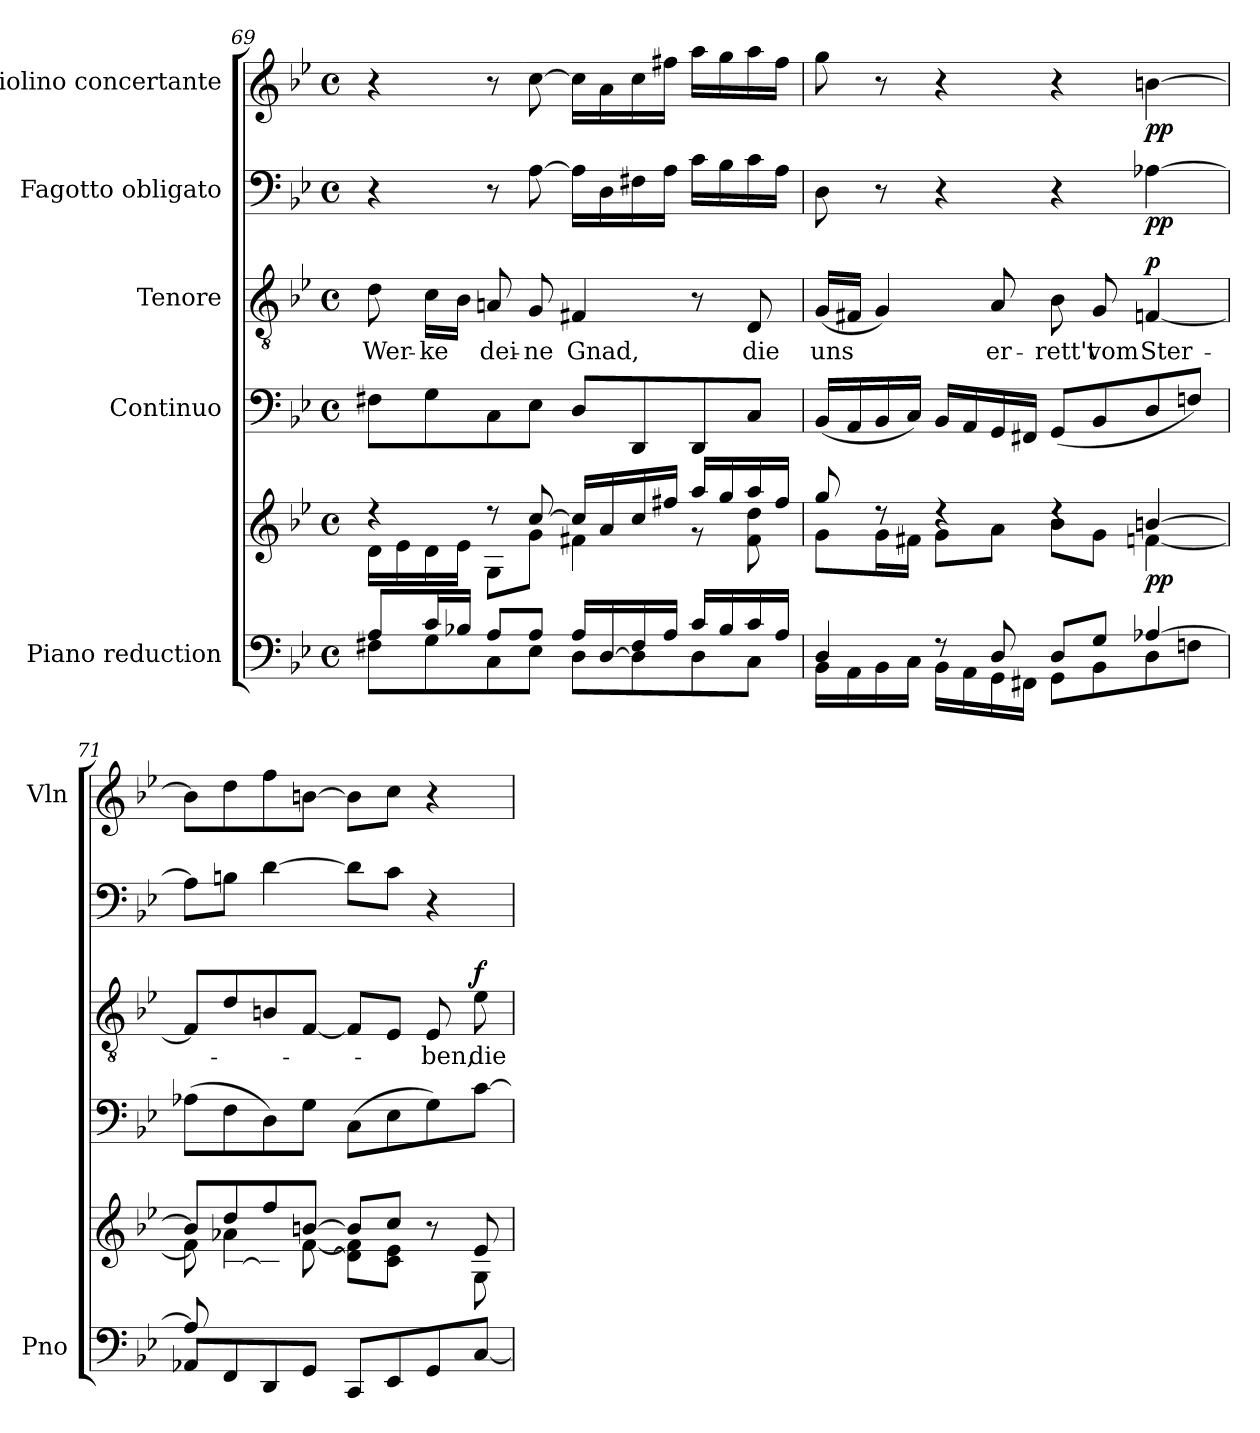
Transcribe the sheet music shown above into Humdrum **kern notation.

**kern	**kern	**dynam	**kern	**kern	**text	**dynam	**kern	**dynam	**kern	**dynam
*part5	*part5	*part5	*part4	*part3	*part3	*part3	*part2	*part2	*part1	*part1
*staff6	*staff5	*staff5/6	*staff4	*staff3	*staff3	*staff3	*staff2	*staff2	*staff1	*staff1
*I"Piano reduction	*	*	*I"Continuo	*I"Tenore	*	*	*I"Fagotto obligato	*	*I"Violino concertante	*
*I'Pno	*	*	*	*	*	*	*	*	*I'Vln	*
!!LO:LB:g=z
*clefF4	*clefG2	*	*clefF4	*clefGv2	*	*	*clefF4	*	*clefG2	*
*k[b-e-]	*k[b-e-]	*	*k[b-e-]	*k[b-e-]	*	*	*k[b-e-]	*	*k[b-e-]	*
*M4/4	*M4/4	*	*M4/4	*M4/4	*	*	*M4/4	*	*M4/4	*
*met(c)	*met(c)	*	*met(c)	*met(c)	*	*	*met(c)	*	*met(c)	*
=69	=69	=69	=69	=69	=69	=69	=69	=69	=69	=69
*^	*^	*	*	*	*	*	*	*	*	*
!	!	!	!	!	!	!	!LO:LY:b	!	!	!	!	!
8A/L	8F#X\L	4r	16d\LL	.	8F#X\L	8d\	Wer-	.	4r	.	4r	.
.	.	.	16e-\	.	.	.	.	.	.	.	.	.
!	!	!	!	!	!	!	!LO:LY:b	!	!	!	!	!
16c/L	8G\	.	16d\	.	8G\	16c\LL	-ke	.	.	.	.	.
16B-X/JJ	.	.	16e-\JJ	.	.	16B-\JJ	.	.	.	.	.	.
!	!	!	!	!	!	!	!LO:LY:b	!	!	!	!	!
8A/L	8C\	8r	8G\L	.	8C\	8An/	dei-	.	8r	.	8r	.
!	!	!	!	!	!	!	!LO:LY:b	!	!	!	!	!
8A/J	8E-\J	[8cc/	8g\J	.	8E-\J	8G/	-ne	.	[8A\	.	[8cc\	.
!	!	!	!	!	!	!	!LO:LY:b	!	!	!	!	!
16A/LL	8D\L	16cc/LL]	4f#X\	.	8D/L	4F#X/	Gnad,	.	16A\LL]	.	16cc\LL]	.
[16D/	.	16a/	.	.	.	.	.	.	16D\	.	16a\	.
16F#/	8D\]	16cc/	.	.	8DD/	.	.	.	16F#X\	.	16cc\	.
16A/JJ	.	16ff#X/JJ	.	.	.	.	.	.	16A\JJ	.	16ff#X\JJ	.
16c/LL	8D\	16aa/LL	8r	.	8DD/	8r	.	.	16c\LL	.	16aa\LL	.
16B-/	.	16gg/	.	.	.	.	.	.	16B-\	.	16gg\	.
!	!	!	!	!	!	!	!LO:LY:b	!	!	!	!	!
16c/	8C\J	16aa:/	8f#\ 8dd\	.	8C/J	8D/	die	.	16c\	.	16aa\	.
16A/JJ	.	16ff#/JJ	.	.	.	.	.	.	16A\JJ	.	16ff#\JJ	.
=70	=70	=70	=70	=70	=70	=70	=70	=70	=70	=70	=70	=70
!	!	!	!	!	!	!	!LO:LY:b	!	!	!	!	!
4D/	16BB-\LL	8gg/	8g\L	.	(<16BB-/LL	(<16G/LL	uns	.	8D\	.	8gg\	.
.	16AA\	.	.	.	16AA/	16F#X/JJ	.	.	.	.	.	.
.	16BB-\	8rdd	16g\L	.	16BB-/	4G/)	.	.	8r	.	8r	.
.	16C\JJ	.	16f#X\JJ	.	16C/JJ)	.	.	.	.	.	.	.
8r	16BB-\LL	4rdd	8g\L	.	16BB-/LL	.	.	.	4r	.	4r	.
.	16AA\	.	.	.	16AA/	.	.	.	.	.	.	.
!	!	!	!	!	!	!	!LO:LY:b	!	!	!	!	!
8D/	16GG\	.	8a\J	.	16GG/	8A/	er-	.	.	.	.	.
.	16FF#X\JJ	.	.	.	16FF#X/JJ	.	.	.	.	.	.	.
!	!	!	!	!	!	!	!LO:LY:b	!	!	!	!	!
8D/L	8GG\L	4rdd	8b-\L	.	(<8GG/L	8B-\	-rett't	.	4r	.	4r	.
!	!	!	!	!	!	!	!LO:LY:b	!	!	!	!	!
8G/J	8BB-\	.	8g\J	.	8BB-/	8G/	vom	.	.	.	.	.
!	!	!	!	!LO:DY:b	!	!	!LO:LY:b	!LO:DY:a	!	!LO:DY:b	!	!LO:DY:b
[4A-X/	8D\	[4bn/	[4fn\	pp	8D/	[4Fn/	Ster-	p	[4A-X\	pp	[4bn\	pp
.	8Fn\J	.	.	.	8Fn/J)	.	.	.	.	.	.	.
=71	=71	=71	=71	=71	=71	=71	=71	=71	=71	=71	=71	=71
*	*	*	*^	*	*	*	*	*	*	*	*	*
8A-/L]	8AA-X/L	8b/L]	8f\]	8ryy	.	(>8A-X\L	8F/L]	.	.	8A-\L]	.	8b\L]	.
4.ryy	8FF/	8dd/	4a-X\	[8Bn\	.	8F\	8d/	.	.	8Bn\J	.	8dd\	.
.	8DD/	8ff/	.	8B\]	.	8D\)	8Bn/	.	.	[4d\	.	8ff\	.
.	8GG/J	[8bn/J	[8f\	[8d\J	.	8G\J	[8F/J	.	.	.	.	[8bn\J	.
2ryy	8CC/L	8b/L]	8d\] 8f\]L	2ryy	.	(>8C\L	8F/L]	.	.	8d\L]	.	8b\L]	.
.	8EE-/	8cc/J	8c\ 8e-\J	.	.	8E-\	8E-/J	.	.	8c\J	.	8cc\J	.
!	!	!	!	!	!	!	!	!LO:LY:b	!	!	!	!	!
.	8GG/	8r	8ryy	.	.	8G\)	8E-/	-ben,	.	4r	.	4r	.
!	!	!	!	!	!	!	!	!LO:LY:b	!LO:DY:a	!	!	!	!
.	[8C/J	8e-/	8G\	.	.	[8c\J	8e-\	die	f	.	.	.	.
*v	*v	*	*	*	*	*	*	*	*	*	*	*	*
*	*v	*v	*v	*	*	*	*	*	*	*	*	*
=	=	=	=	=	=	=	=	=	=	=
*-	*-	*-	*-	*-	*-	*-	*-	*-	*-	*-
